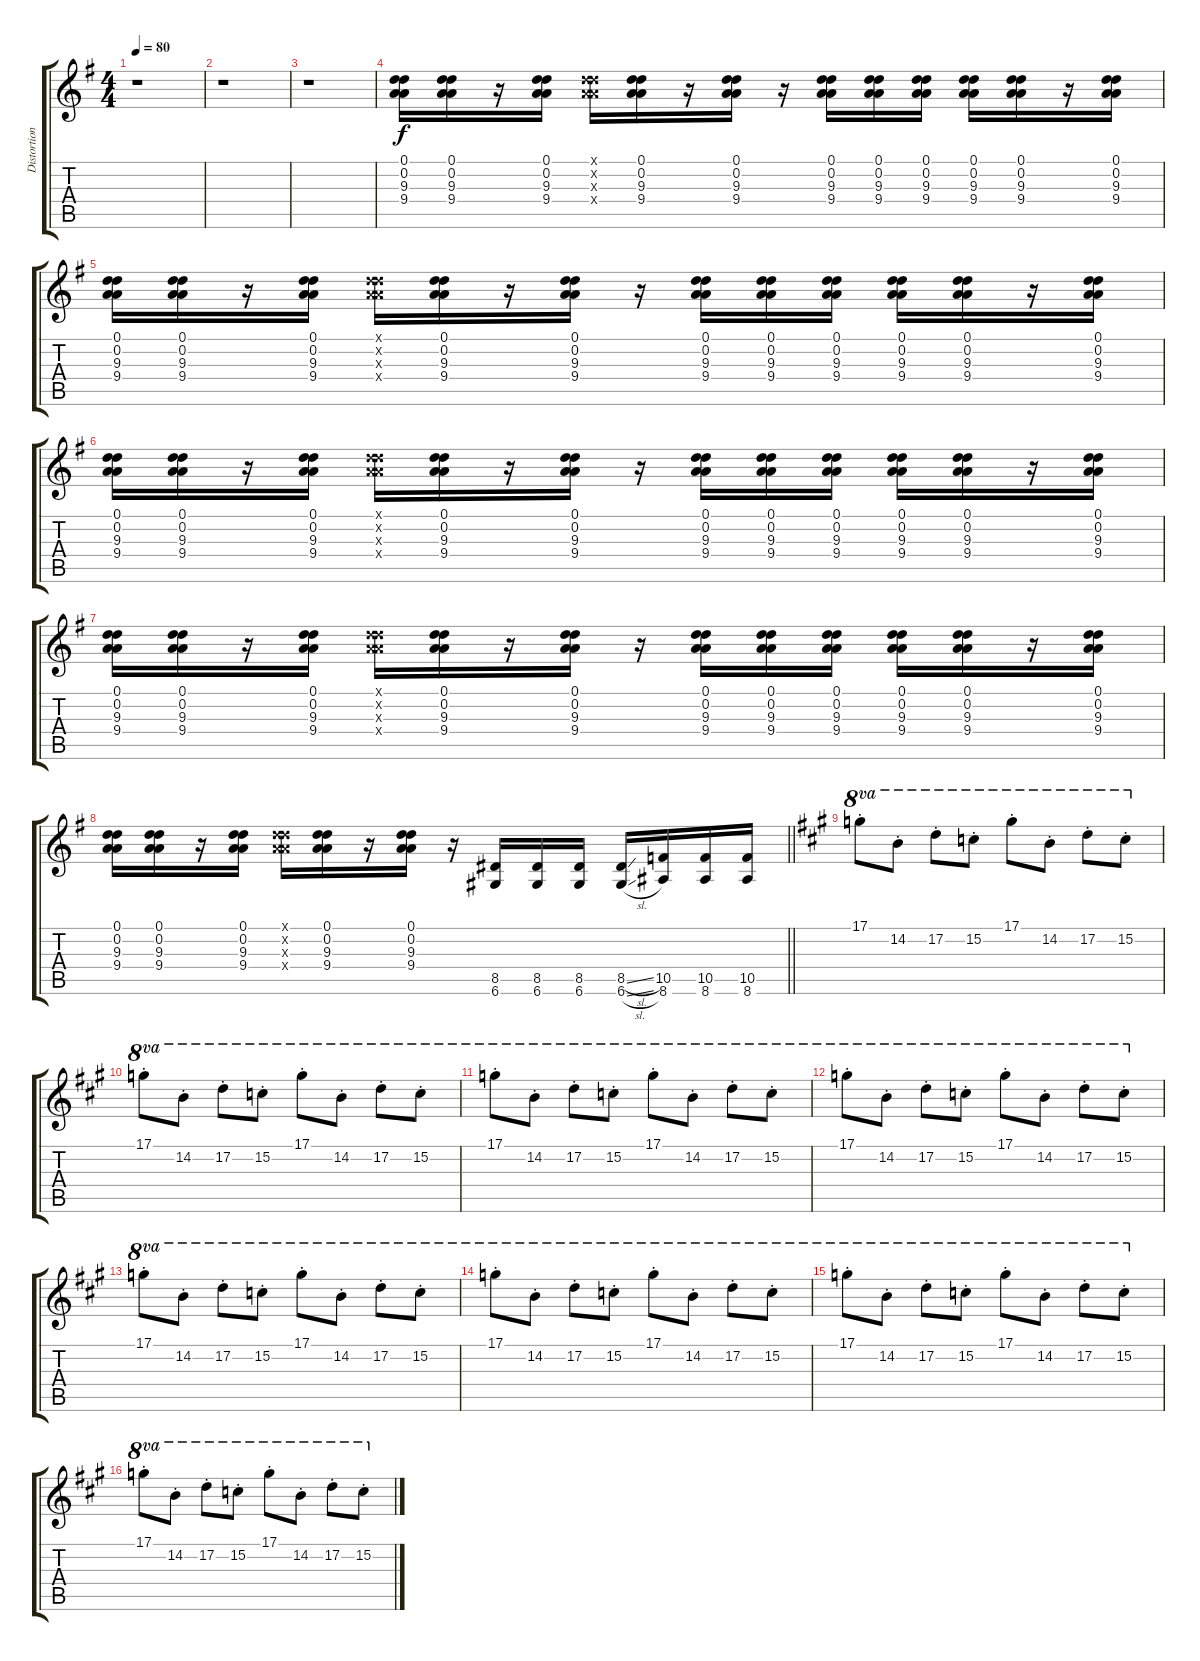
\track ("Distortion" "Distortion") {instrument distortionguitar}
\staff {score tabs}
\tuning (D4 A3 F3 C3 G2 D2) {hide}
\ts (4 4)
\tempo 80
\clef g2
\ks g
r.1{dy f} |
r.1 |
r.1 |
(0.1 0.2 9.3 9.4).16 (0.1 0.2 9.3 9.4).16 r.16 (0.1 0.2 9.3 9.4).16 (0.1{x} 0.2{x} 9.3{x} 9.4{x}).16 (0.1 0.2 9.3 9.4).16 r.16 (0.1 0.2 9.3 9.4).16 r.16 (0.1 0.2 9.3 9.4).16 (0.1 0.2 9.3 9.4).16 (0.1 0.2 9.3 9.4).16 (0.1 0.2 9.3 9.4).16 (0.1 0.2 9.3 9.4).16 r.16 (0.1 0.2 9.3 9.4).16 |
(0.1 0.2 9.3 9.4).16 (0.1 0.2 9.3 9.4).16 r.16 (0.1 0.2 9.3 9.4).16 (0.1{x} 0.2{x} 9.3{x} 9.4{x}).16 (0.1 0.2 9.3 9.4).16 r.16 (0.1 0.2 9.3 9.4).16 r.16 (0.1 0.2 9.3 9.4).16 (0.1 0.2 9.3 9.4).16 (0.1 0.2 9.3 9.4).16 (0.1 0.2 9.3 9.4).16 (0.1 0.2 9.3 9.4).16 r.16 (0.1 0.2 9.3 9.4).16 |
(0.1 0.2 9.3 9.4).16 (0.1 0.2 9.3 9.4).16 r.16 (0.1 0.2 9.3 9.4).16 (0.1{x} 0.2{x} 9.3{x} 9.4{x}).16 (0.1 0.2 9.3 9.4).16 r.16 (0.1 0.2 9.3 9.4).16 r.16 (0.1 0.2 9.3 9.4).16 (0.1 0.2 9.3 9.4).16 (0.1 0.2 9.3 9.4).16 (0.1 0.2 9.3 9.4).16 (0.1 0.2 9.3 9.4).16 r.16 (0.1 0.2 9.3 9.4).16 |
(0.1 0.2 9.3 9.4).16 (0.1 0.2 9.3 9.4).16 r.16 (0.1 0.2 9.3 9.4).16 (0.1{x} 0.2{x} 9.3{x} 9.4{x}).16 (0.1 0.2 9.3 9.4).16 r.16 (0.1 0.2 9.3 9.4).16 r.16 (0.1 0.2 9.3 9.4).16 (0.1 0.2 9.3 9.4).16 (0.1 0.2 9.3 9.4).16 (0.1 0.2 9.3 9.4).16 (0.1 0.2 9.3 9.4).16 r.16 (0.1 0.2 9.3 9.4).16 |
\barLineRight lightlight
(0.1 0.2 9.3 9.4).16 (0.1 0.2 9.3 9.4).16 r.16 (0.1 0.2 9.3 9.4).16 (0.1{x} 0.2{x} 9.3{x} 9.4{x}).16 (0.1 0.2 9.3 9.4).16 r.16 (0.1 0.2 9.3 9.4).16 r.16 (8.5 6.6).16 (8.5 6.6).16 (8.5 6.6).16 (8.5{sl} 6.6{sl}).16 (10.5 8.6).16 (10.5 8.6).16 (10.5 8.6).16 |
\section ("" " ")
\ks a
17.1{st}.8{ot 8va} 14.2{st}.8{ot 8va} 17.2{st}.8{ot 8va} 15.2{st}.8{ot 8va} 17.1{st}.8{ot 8va} 14.2{st}.8{ot 8va} 17.2{st}.8{ot 8va} 15.2{st}.8{ot 8va} |
17.1{st}.8{ot 8va} 14.2{st}.8{ot 8va} 17.2{st}.8{ot 8va} 15.2{st}.8{ot 8va} 17.1{st}.8{ot 8va} 14.2{st}.8{ot 8va} 17.2{st}.8{ot 8va} 15.2{st}.8{ot 8va} |
17.1{st}.8{ot 8va} 14.2{st}.8{ot 8va} 17.2{st}.8{ot 8va} 15.2{st}.8{ot 8va} 17.1{st}.8{ot 8va} 14.2{st}.8{ot 8va} 17.2{st}.8{ot 8va} 15.2{st}.8{ot 8va} |
17.1{st}.8{ot 8va} 14.2{st}.8{ot 8va} 17.2{st}.8{ot 8va} 15.2{st}.8{ot 8va} 17.1{st}.8{ot 8va} 14.2{st}.8{ot 8va} 17.2{st}.8{ot 8va} 15.2{st}.8{ot 8va} |
17.1{st}.8{ot 8va} 14.2{st}.8{ot 8va} 17.2{st}.8{ot 8va} 15.2{st}.8{ot 8va} 17.1{st}.8{ot 8va} 14.2{st}.8{ot 8va} 17.2{st}.8{ot 8va} 15.2{st}.8{ot 8va} |
17.1{st}.8{ot 8va} 14.2{st}.8{ot 8va} 17.2{st}.8{ot 8va} 15.2{st}.8{ot 8va} 17.1{st}.8{ot 8va} 14.2{st}.8{ot 8va} 17.2{st}.8{ot 8va} 15.2{st}.8{ot 8va} |
17.1{st}.8{ot 8va} 14.2{st}.8{ot 8va} 17.2{st}.8{ot 8va} 15.2{st}.8{ot 8va} 17.1{st}.8{ot 8va} 14.2{st}.8{ot 8va} 17.2{st}.8{ot 8va} 15.2{st}.8{ot 8va} |
17.1{st}.8{ot 8va} 14.2{st}.8{ot 8va} 17.2{st}.8{ot 8va} 15.2{st}.8{ot 8va} 17.1{st}.8{ot 8va} 14.2{st}.8{ot 8va} 17.2{st}.8{ot 8va} 15.2{st}.8{ot 8va}
